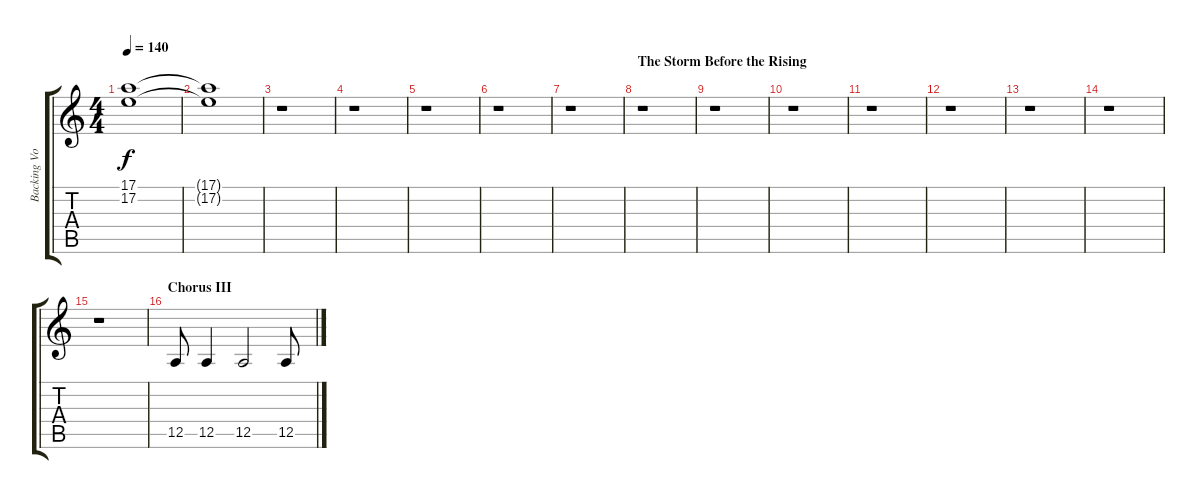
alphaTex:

\track ("Backing Vocals / Choir" "Backing Vo") {instrument choiraahs}
\staff {score tabs}
\tuning (E4 B3 G3 D3 A2 E2) {hide}
\ts (4 4)
\tempo 140
\clef g2
\ks c
(17.1{t} 17.2{t}).1{dy f volume 5} |
(17.1{t} 17.2{t}).1 |
r.1 |
r.1 |
r.1 |
r.1 |
r.1 |
\section ("" "The Storm Before the Rising")
r.1 |
r.1 |
r.1 |
r.1 |
r.1 |
r.1 |
r.1 |
r.1 |
\section ("" "Chorus III")
12.5.8{volume 6 balance 8 instrument synthvoice} 12.5.4 12.5.2 12.5.8
